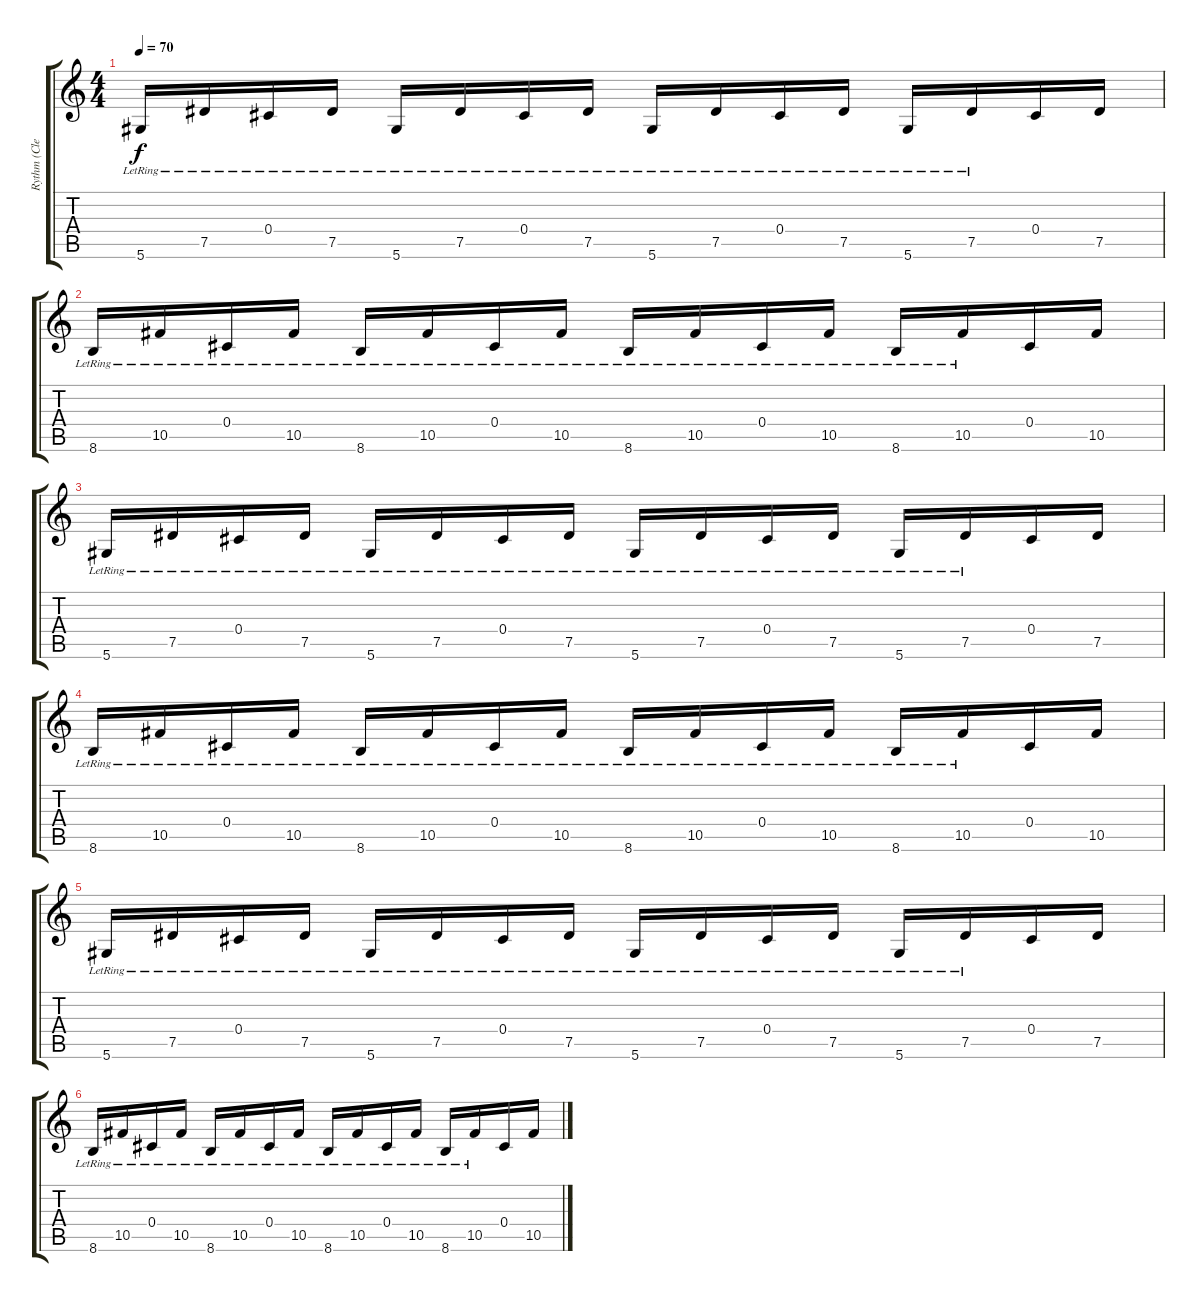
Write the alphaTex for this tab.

\track ("Rythm (Clean)" "Rythm (Cle") {instrument electricguitarjazz}
\staff {score tabs}
\tuning (Eb4 Bb3 Gb3 Db3 Ab2 Eb2) {hide}
\ts (4 4)
\tempo 70
\clef g2
\ks c
5.6{lr}.16{dy f} 7.5{lr}.16 0.4{lr}.16 7.5{lr}.16 5.6{lr}.16 7.5{lr}.16 0.4{lr}.16 7.5{lr}.16 5.6{lr}.16 7.5{lr}.16 0.4{lr}.16 7.5{lr}.16 5.6{lr}.16 7.5{lr}.16 0.4.16 7.5.16 |
8.6{lr}.16 10.5{lr}.16 0.4{lr}.16 10.5{lr}.16 8.6{lr}.16 10.5{lr}.16 0.4{lr}.16 10.5{lr}.16 8.6{lr}.16 10.5{lr}.16 0.4{lr}.16 10.5{lr}.16 8.6{lr}.16 10.5{lr}.16 0.4.16 10.5.16 |
5.6{lr}.16 7.5{lr}.16 0.4{lr}.16 7.5{lr}.16 5.6{lr}.16 7.5{lr}.16 0.4{lr}.16 7.5{lr}.16 5.6{lr}.16 7.5{lr}.16 0.4{lr}.16 7.5{lr}.16 5.6{lr}.16 7.5{lr}.16 0.4.16 7.5.16 |
8.6{lr}.16 10.5{lr}.16 0.4{lr}.16 10.5{lr}.16 8.6{lr}.16 10.5{lr}.16 0.4{lr}.16 10.5{lr}.16 8.6{lr}.16 10.5{lr}.16 0.4{lr}.16 10.5{lr}.16 8.6{lr}.16 10.5{lr}.16 0.4.16 10.5.16 |
5.6{lr}.16 7.5{lr}.16 0.4{lr}.16 7.5{lr}.16 5.6{lr}.16 7.5{lr}.16 0.4{lr}.16 7.5{lr}.16 5.6{lr}.16 7.5{lr}.16 0.4{lr}.16 7.5{lr}.16 5.6{lr}.16 7.5{lr}.16 0.4.16 7.5.16 |
8.6{lr}.16 10.5{lr}.16 0.4{lr}.16 10.5{lr}.16 8.6{lr}.16 10.5{lr}.16 0.4{lr}.16 10.5{lr}.16 8.6{lr}.16 10.5{lr}.16 0.4{lr}.16 10.5{lr}.16 8.6{lr}.16 10.5{lr}.16 0.4.16 10.5.16
